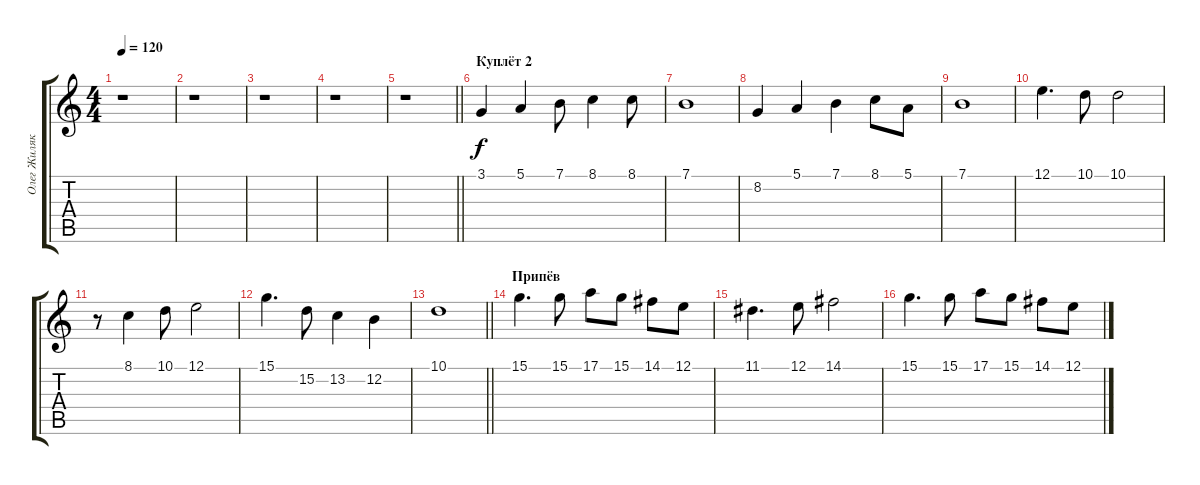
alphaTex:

\track ("Олег Жиляков" "Олег Жиляк") {instrument tenorsax}
\staff {score tabs}
\tuning (E4 B3 G3 D3 A2 E2) {hide}
\ts (4 4)
\tempo 120
\clef g2
\ks c
r.1{dy f} |
r.1 |
r.1 |
r.1 |
\barLineRight lightlight
r.1 |
\section ("" "Куплёт 2")
3.1.4 5.1.4 7.1.8 8.1.4 8.1.8 |
7.1.1 |
8.2.4 5.1.4 7.1.4 8.1.8 5.1.8 |
7.1.1 |
12.1.4{d} 10.1.8 10.1.2 |
r.8 8.1.4 10.1.8 12.1.2 |
15.1.4{d} 15.2.8 13.2.4 12.2.4 |
\barLineRight lightlight
10.1.1 |
\section ("" "Припёв")
15.1.4{d} 15.1.8 17.1.8 15.1.8 14.1.8 12.1.8 |
11.1.4{d} 12.1.8 14.1.2 |
15.1.4{d} 15.1.8 17.1.8 15.1.8 14.1.8 12.1.8
